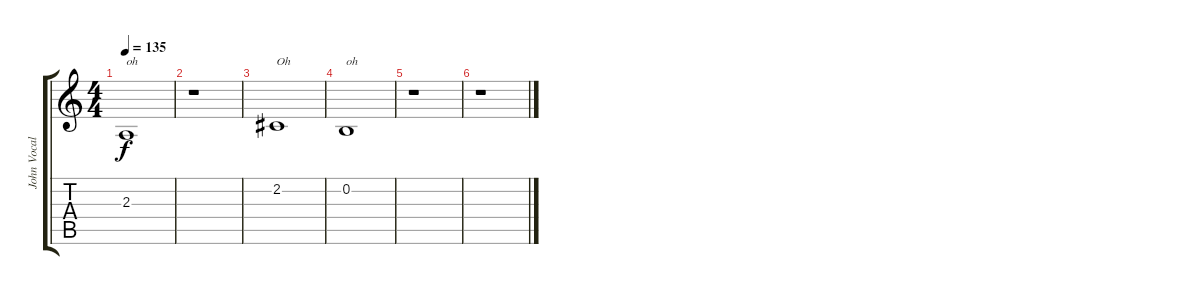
\track ("John Vocal" "John Vocal") {instrument clarinet}
\staff {score tabs}
\tuning (E4 B3 G3 D3 A2 E2) {hide}
\ts (4 4)
\tempo 135
\clef g2
\ks c
2.3.1{txt "oh" dy f} |
r.1 |
2.2.1{txt "Oh"} |
0.2.1{txt "oh"} |
r.1 |
r.1
